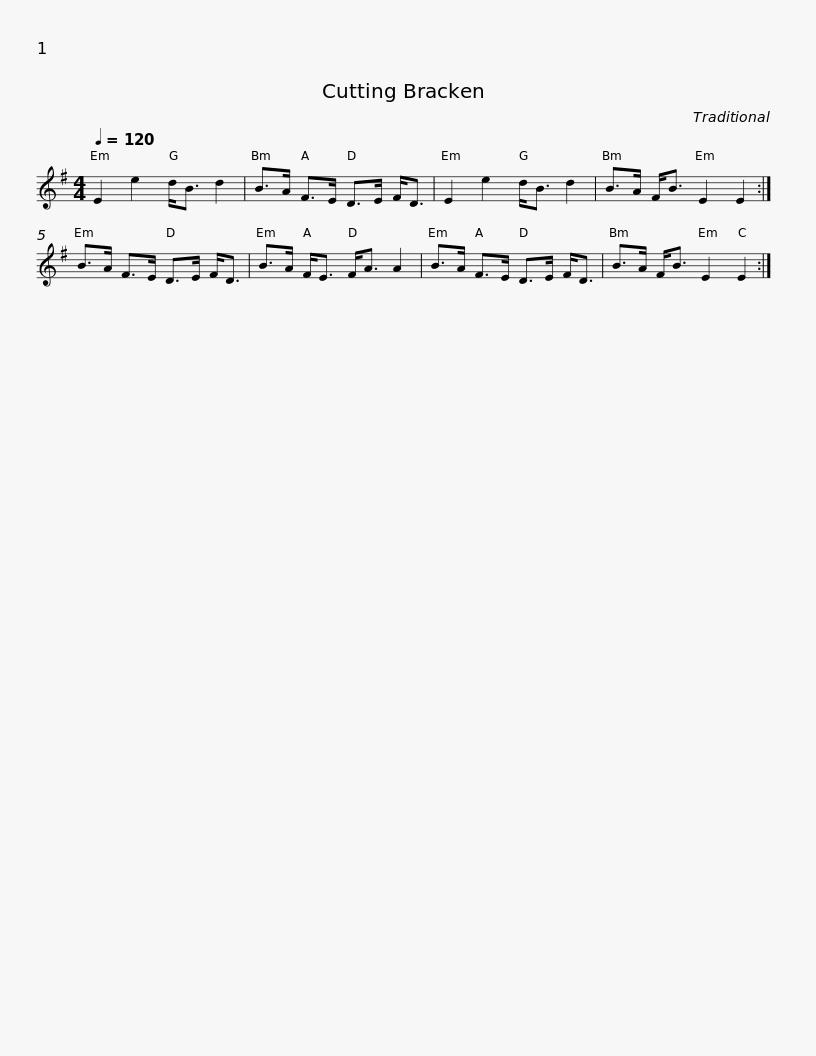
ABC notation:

X:1
L:1/8
Q:1/4=120
M:4/4
I:linebreak $
K:Emin
V:1 treble
V:1
 E2 e2 d<B d2 | B>A F>E D>E F<D | E2 e2 d<B d2 | B>A F<B E2 E2 :| B>A F>E D>E F<D |$ %5
 B>A F<E F<A A2 | B>A F>E D>E F<D | B>A F<B E2 E2 :| %8
